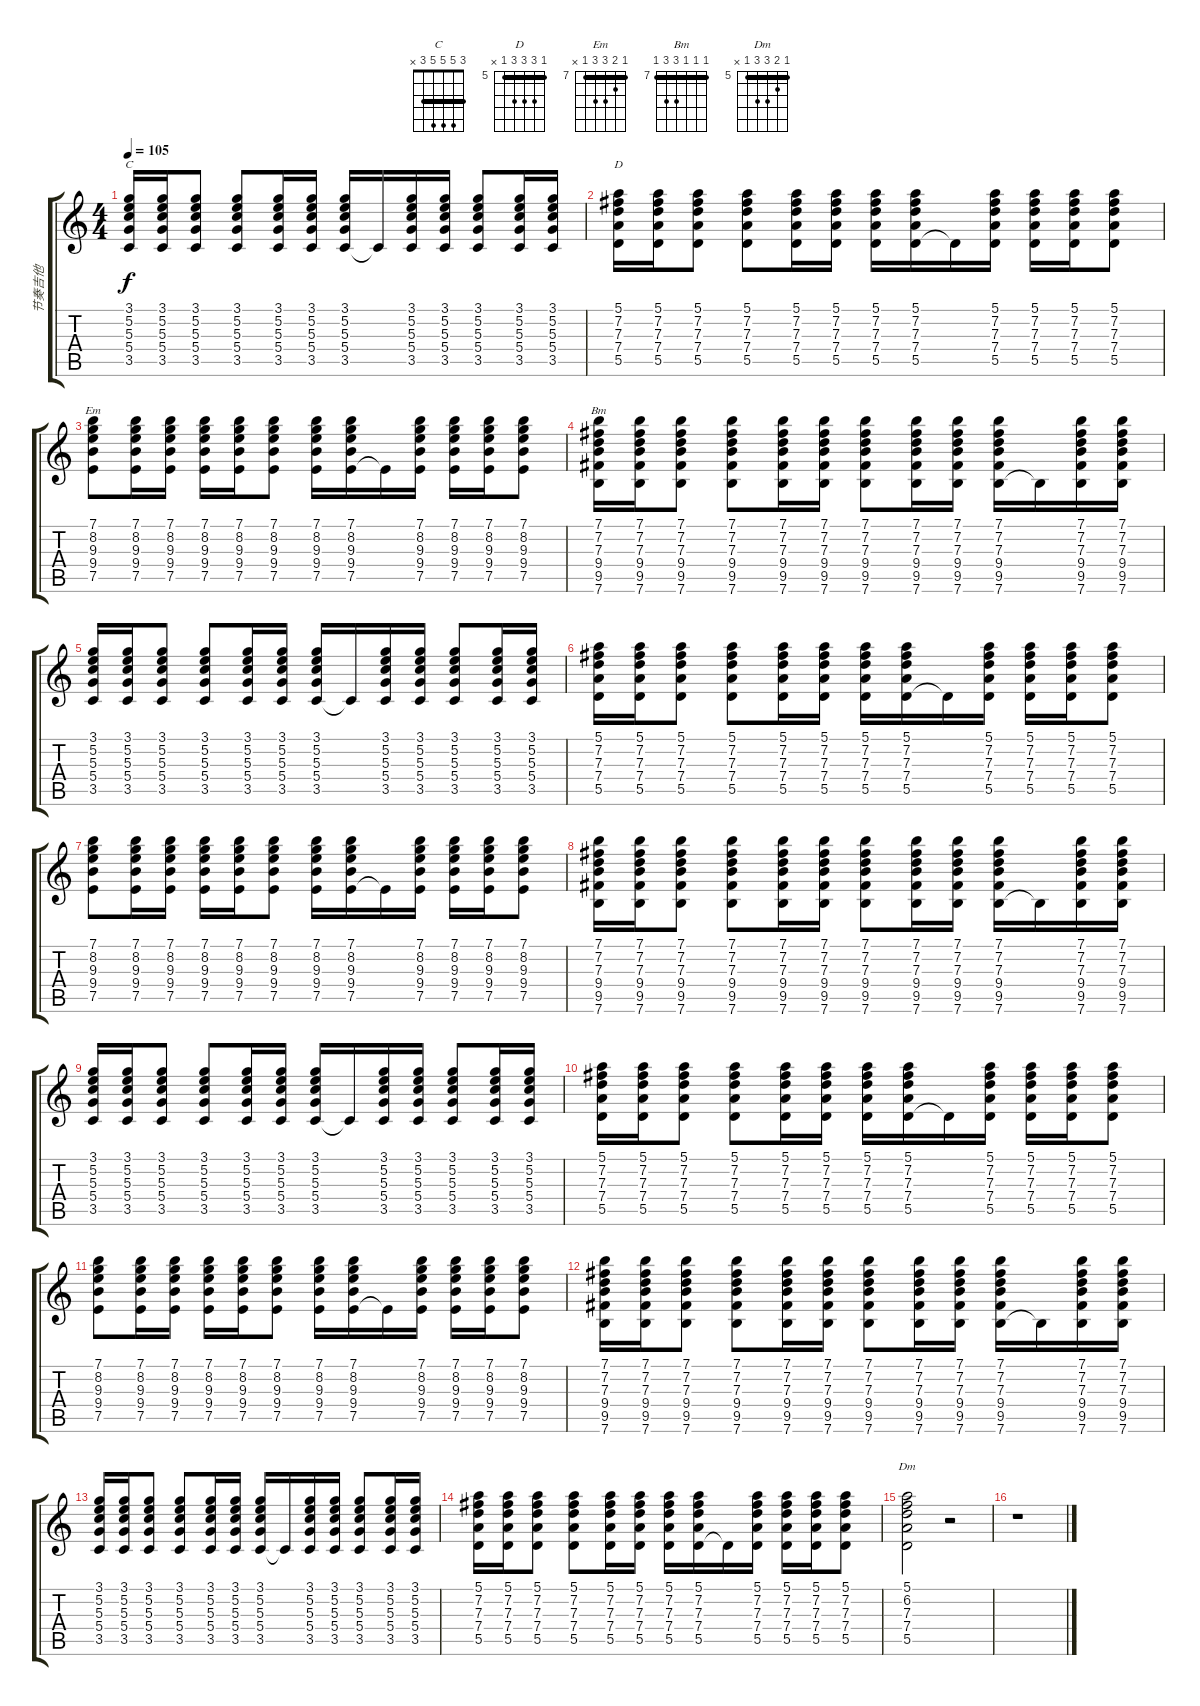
\track ("节奏吉他" "节奏吉他") {instrument electricguitarclean}
\staff {score tabs}
\tuning (E4 B3 G3 D3 A2 E2) {hide}
\chord ("C" 3 5 5 5 3 x) {barre 3}
\chord ("D" 5 7 7 7 5 x) {firstfret 5 barre 5}
\chord ("Em" 7 8 9 9 7 x) {firstfret 7 barre 7}
\chord ("Bm" 7 7 7 9 9 7) {firstfret 7 barre 7}
\chord ("Dm" 5 6 7 7 5 x) {firstfret 5 barre 5}
\ts (4 4)
\tempo 105
\clef g2
\ks c
(3.1 5.2 5.3 5.4 3.5).16{ch "C" dy f} (3.1 5.2 5.3 5.4 3.5).16 (3.1 5.2 5.3 5.4 3.5).8 (3.1 5.2 5.3 5.4 3.5).8 (3.1 5.2 5.3 5.4 3.5).16 (3.1 5.2 5.3 5.4 3.5).16 (3.1 5.2 5.3 5.4 3.5).16 3.5{t}.16 (3.1 5.2 5.3 5.4 3.5).16 (3.1 5.2 5.3 5.4 3.5).16 (3.1 5.2 5.3 5.4 3.5).8 (3.1 5.2 5.3 5.4 3.5).16 (3.1 5.2 5.3 5.4 3.5).16 |
(5.1 7.2 7.3 7.4 5.5).16{ch "D"} (5.1 7.2 7.3 7.4 5.5).16 (5.1 7.2 7.3 7.4 5.5).8 (5.1 7.2 7.3 7.4 5.5).8 (5.1 7.2 7.3 7.4 5.5).16 (5.1 7.2 7.3 7.4 5.5).16 (5.1 7.2 7.3 7.4 5.5).16 (5.1 7.2 7.3 7.4 5.5).16 5.5{t}.16 (5.1 7.2 7.3 7.4 5.5).16 (5.1 7.2 7.3 7.4 5.5).16 (5.1 7.2 7.3 7.4 5.5).16 (5.1 7.2 7.3 7.4 5.5).8 |
(7.1 8.2 9.3 9.4 7.5).8{ch "Em"} (7.1 8.2 9.3 9.4 7.5).16 (7.1 8.2 9.3 9.4 7.5).16 (7.1 8.2 9.3 9.4 7.5).16 (7.1 8.2 9.3 9.4 7.5).16 (7.1 8.2 9.3 9.4 7.5).8 (7.1 8.2 9.3 9.4 7.5).16 (7.1 8.2 9.3 9.4 7.5).16 7.5{t}.16 (7.1 8.2 9.3 9.4 7.5).16 (7.1 8.2 9.3 9.4 7.5).16 (7.1 8.2 9.3 9.4 7.5).16 (7.1 8.2 9.3 9.4 7.5).8 |
(7.1 7.2 7.3 9.4 9.5 7.6).16{ch "Bm"} (7.1 7.2 7.3 9.4 9.5 7.6).16 (7.1 7.2 7.3 9.4 9.5 7.6).8 (7.1 7.2 7.3 9.4 9.5 7.6).8 (7.1 7.2 7.3 9.4 9.5 7.6).16 (7.1 7.2 7.3 9.4 9.5 7.6).16 (7.1 7.2 7.3 9.4 9.5 7.6).8 (7.1 7.2 7.3 9.4 9.5 7.6).16 (7.1 7.2 7.3 9.4 9.5 7.6).16 (7.1 7.2 7.3 9.4 9.5 7.6).16 7.6{t}.16 (7.1 7.2 7.3 9.4 9.5 7.6).16 (7.1 7.2 7.3 9.4 9.5 7.6).16 |
(3.1 5.2 5.3 5.4 3.5).16 (3.1 5.2 5.3 5.4 3.5).16 (3.1 5.2 5.3 5.4 3.5).8 (3.1 5.2 5.3 5.4 3.5).8 (3.1 5.2 5.3 5.4 3.5).16 (3.1 5.2 5.3 5.4 3.5).16 (3.1 5.2 5.3 5.4 3.5).16 3.5{t}.16 (3.1 5.2 5.3 5.4 3.5).16 (3.1 5.2 5.3 5.4 3.5).16 (3.1 5.2 5.3 5.4 3.5).8 (3.1 5.2 5.3 5.4 3.5).16 (3.1 5.2 5.3 5.4 3.5).16 |
(5.1 7.2 7.3 7.4 5.5).16 (5.1 7.2 7.3 7.4 5.5).16 (5.1 7.2 7.3 7.4 5.5).8 (5.1 7.2 7.3 7.4 5.5).8 (5.1 7.2 7.3 7.4 5.5).16 (5.1 7.2 7.3 7.4 5.5).16 (5.1 7.2 7.3 7.4 5.5).16 (5.1 7.2 7.3 7.4 5.5).16 5.5{t}.16 (5.1 7.2 7.3 7.4 5.5).16 (5.1 7.2 7.3 7.4 5.5).16 (5.1 7.2 7.3 7.4 5.5).16 (5.1 7.2 7.3 7.4 5.5).8 |
(7.1 8.2 9.3 9.4 7.5).8 (7.1 8.2 9.3 9.4 7.5).16 (7.1 8.2 9.3 9.4 7.5).16 (7.1 8.2 9.3 9.4 7.5).16 (7.1 8.2 9.3 9.4 7.5).16 (7.1 8.2 9.3 9.4 7.5).8 (7.1 8.2 9.3 9.4 7.5).16 (7.1 8.2 9.3 9.4 7.5).16 7.5{t}.16 (7.1 8.2 9.3 9.4 7.5).16 (7.1 8.2 9.3 9.4 7.5).16 (7.1 8.2 9.3 9.4 7.5).16 (7.1 8.2 9.3 9.4 7.5).8 |
(7.1 7.2 7.3 9.4 9.5 7.6).16 (7.1 7.2 7.3 9.4 9.5 7.6).16 (7.1 7.2 7.3 9.4 9.5 7.6).8 (7.1 7.2 7.3 9.4 9.5 7.6).8 (7.1 7.2 7.3 9.4 9.5 7.6).16 (7.1 7.2 7.3 9.4 9.5 7.6).16 (7.1 7.2 7.3 9.4 9.5 7.6).8 (7.1 7.2 7.3 9.4 9.5 7.6).16 (7.1 7.2 7.3 9.4 9.5 7.6).16 (7.1 7.2 7.3 9.4 9.5 7.6).16 7.6{t}.16 (7.1 7.2 7.3 9.4 9.5 7.6).16 (7.1 7.2 7.3 9.4 9.5 7.6).16 |
(3.1 5.2 5.3 5.4 3.5).16 (3.1 5.2 5.3 5.4 3.5).16 (3.1 5.2 5.3 5.4 3.5).8 (3.1 5.2 5.3 5.4 3.5).8 (3.1 5.2 5.3 5.4 3.5).16 (3.1 5.2 5.3 5.4 3.5).16 (3.1 5.2 5.3 5.4 3.5).16 3.5{t}.16 (3.1 5.2 5.3 5.4 3.5).16 (3.1 5.2 5.3 5.4 3.5).16 (3.1 5.2 5.3 5.4 3.5).8 (3.1 5.2 5.3 5.4 3.5).16 (3.1 5.2 5.3 5.4 3.5).16 |
(5.1 7.2 7.3 7.4 5.5).16 (5.1 7.2 7.3 7.4 5.5).16 (5.1 7.2 7.3 7.4 5.5).8 (5.1 7.2 7.3 7.4 5.5).8 (5.1 7.2 7.3 7.4 5.5).16 (5.1 7.2 7.3 7.4 5.5).16 (5.1 7.2 7.3 7.4 5.5).16 (5.1 7.2 7.3 7.4 5.5).16 5.5{t}.16 (5.1 7.2 7.3 7.4 5.5).16 (5.1 7.2 7.3 7.4 5.5).16 (5.1 7.2 7.3 7.4 5.5).16 (5.1 7.2 7.3 7.4 5.5).8 |
(7.1 8.2 9.3 9.4 7.5).8 (7.1 8.2 9.3 9.4 7.5).16 (7.1 8.2 9.3 9.4 7.5).16 (7.1 8.2 9.3 9.4 7.5).16 (7.1 8.2 9.3 9.4 7.5).16 (7.1 8.2 9.3 9.4 7.5).8 (7.1 8.2 9.3 9.4 7.5).16 (7.1 8.2 9.3 9.4 7.5).16 7.5{t}.16 (7.1 8.2 9.3 9.4 7.5).16 (7.1 8.2 9.3 9.4 7.5).16 (7.1 8.2 9.3 9.4 7.5).16 (7.1 8.2 9.3 9.4 7.5).8 |
(7.1 7.2 7.3 9.4 9.5 7.6).16 (7.1 7.2 7.3 9.4 9.5 7.6).16 (7.1 7.2 7.3 9.4 9.5 7.6).8 (7.1 7.2 7.3 9.4 9.5 7.6).8 (7.1 7.2 7.3 9.4 9.5 7.6).16 (7.1 7.2 7.3 9.4 9.5 7.6).16 (7.1 7.2 7.3 9.4 9.5 7.6).8 (7.1 7.2 7.3 9.4 9.5 7.6).16 (7.1 7.2 7.3 9.4 9.5 7.6).16 (7.1 7.2 7.3 9.4 9.5 7.6).16 7.6{t}.16 (7.1 7.2 7.3 9.4 9.5 7.6).16 (7.1 7.2 7.3 9.4 9.5 7.6).16 |
(3.1 5.2 5.3 5.4 3.5).16 (3.1 5.2 5.3 5.4 3.5).16 (3.1 5.2 5.3 5.4 3.5).8 (3.1 5.2 5.3 5.4 3.5).8 (3.1 5.2 5.3 5.4 3.5).16 (3.1 5.2 5.3 5.4 3.5).16 (3.1 5.2 5.3 5.4 3.5).16 3.5{t}.16 (3.1 5.2 5.3 5.4 3.5).16 (3.1 5.2 5.3 5.4 3.5).16 (3.1 5.2 5.3 5.4 3.5).8 (3.1 5.2 5.3 5.4 3.5).16 (3.1 5.2 5.3 5.4 3.5).16 |
(5.1 7.2 7.3 7.4 5.5).16 (5.1 7.2 7.3 7.4 5.5).16 (5.1 7.2 7.3 7.4 5.5).8 (5.1 7.2 7.3 7.4 5.5).8 (5.1 7.2 7.3 7.4 5.5).16 (5.1 7.2 7.3 7.4 5.5).16 (5.1 7.2 7.3 7.4 5.5).16 (5.1 7.2 7.3 7.4 5.5).16 5.5{t}.16 (5.1 7.2 7.3 7.4 5.5).16 (5.1 7.2 7.3 7.4 5.5).16 (5.1 7.2 7.3 7.4 5.5).16 (5.1 7.2 7.3 7.4 5.5).8 |
(5.1 6.2 7.3 7.4 5.5).2{ch "Dm"} r.2 |
r.1
